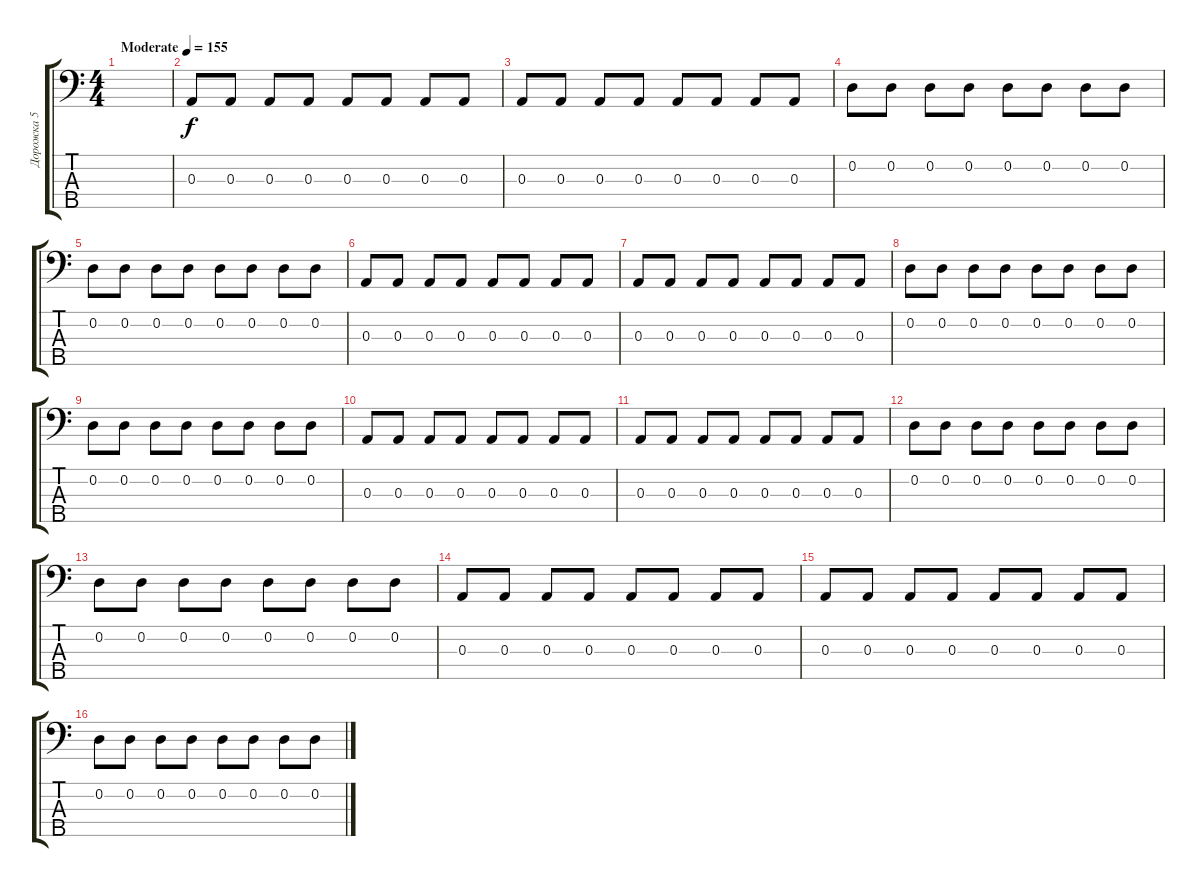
\track ("Дорожка 5" "Дорожка 5") {instrument synthbass2}
\staff {score tabs}
\tuning (G2 D2 A1 E1 B0) {hide}
\ts (4 4)
\tempo (155 "Moderate")
\clef f4
\ks c
|
0.3.8 0.3.8 0.3.8 0.3.8 0.3.8 0.3.8 0.3.8 0.3.8 |
0.3.8 0.3.8 0.3.8 0.3.8 0.3.8 0.3.8 0.3.8 0.3.8 |
0.2.8 0.2.8 0.2.8 0.2.8 0.2.8 0.2.8 0.2.8 0.2.8 |
0.2.8 0.2.8 0.2.8 0.2.8 0.2.8 0.2.8 0.2.8 0.2.8 |
0.3.8 0.3.8 0.3.8 0.3.8 0.3.8 0.3.8 0.3.8 0.3.8 |
0.3.8 0.3.8 0.3.8 0.3.8 0.3.8 0.3.8 0.3.8 0.3.8 |
0.2.8 0.2.8 0.2.8 0.2.8 0.2.8 0.2.8 0.2.8 0.2.8 |
0.2.8 0.2.8 0.2.8 0.2.8 0.2.8 0.2.8 0.2.8 0.2.8 |
0.3.8 0.3.8 0.3.8 0.3.8 0.3.8 0.3.8 0.3.8 0.3.8 |
0.3.8 0.3.8 0.3.8 0.3.8 0.3.8 0.3.8 0.3.8 0.3.8 |
0.2.8 0.2.8 0.2.8 0.2.8 0.2.8 0.2.8 0.2.8 0.2.8 |
0.2.8 0.2.8 0.2.8 0.2.8 0.2.8 0.2.8 0.2.8 0.2.8 |
0.3.8 0.3.8 0.3.8 0.3.8 0.3.8 0.3.8 0.3.8 0.3.8 |
0.3.8 0.3.8 0.3.8 0.3.8 0.3.8 0.3.8 0.3.8 0.3.8 |
0.2.8 0.2.8 0.2.8 0.2.8 0.2.8 0.2.8 0.2.8 0.2.8
